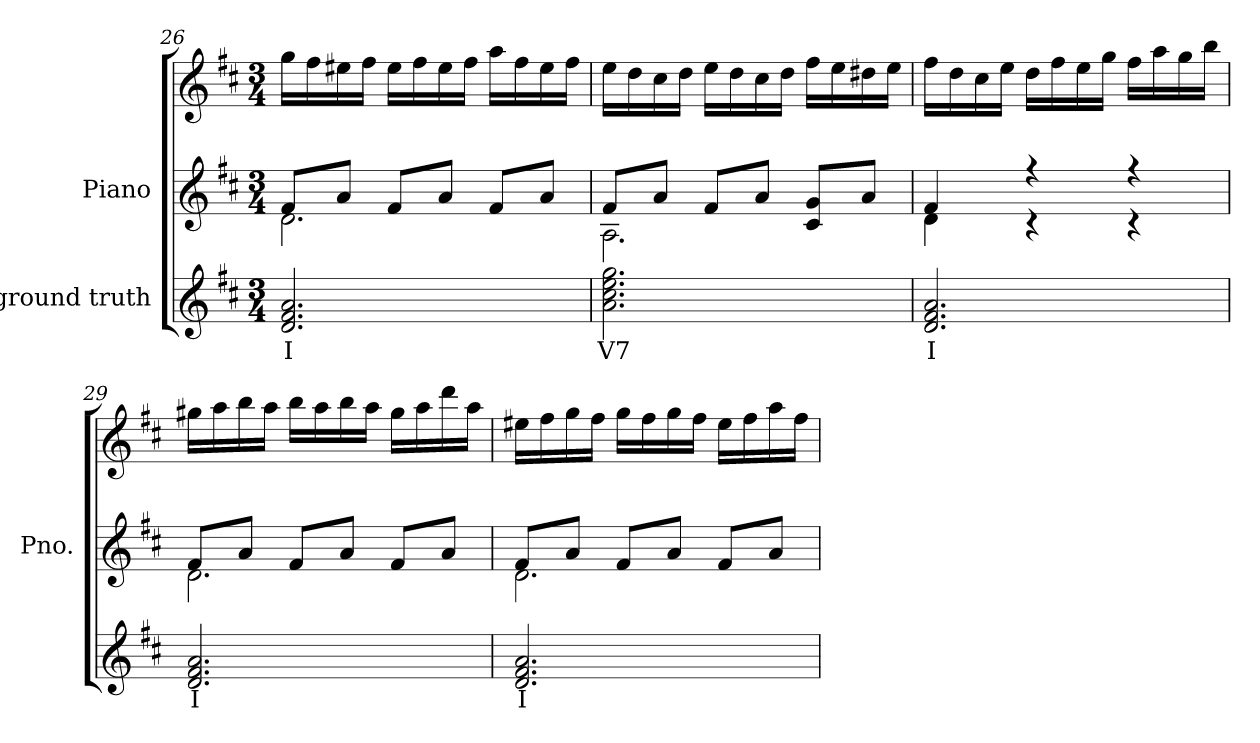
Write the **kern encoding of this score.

**kern	**text	**kern	**kern
*part2	*part2	*part1	*part1
*staff3	*staff3	*staff2	*staff1
*I"ground truth	*	*I"Piano	*
*	*	*I'Pno.	*
*	*	*clefG2	*clefG2
*k[f#c#]	*	*k[f#c#]	*k[f#c#]
*D:	*	*D:	*D:
*M3/4	*	*M3/4	*M3/4
=26	=26	=26	=26
*	*	*^	*
2.d 2.f# 2.a	I	8f#/L	2.d\	16gg\LL
.	.	.	.	16ff#\
.	.	8a/J	.	16ee#X\
.	.	.	.	16ff#\JJ
.	.	8f#/L	.	16ee#\LL
.	.	.	.	16ff#\
.	.	8a/J	.	16ee#\
.	.	.	.	16ff#\JJ
.	.	8f#/L	.	16aa\LL
.	.	.	.	16ff#\
.	.	8a/J	.	16ee#\
.	.	.	.	16ff#\JJ
=27	=27	=27	=27	=27
2.a 2.cc# 2.ee 2.gg	V7	8f#/L	2.A\	16ee\LL
.	.	.	.	16dd\
.	.	8a/J	.	16cc#\
.	.	.	.	16dd\JJ
.	.	8f#/L	.	16ee\LL
.	.	.	.	16dd\
.	.	8a/J	.	16cc#\
.	.	.	.	16dd\JJ
.	.	8c#/ 8g/L	.	16ff#\LL
.	.	.	.	16ee\
.	.	8a/J	.	16dd#X\
.	.	.	.	16ee\JJ
!!LO:PB:g=z
=28	=28	=28	=28	=28
2.d 2.f# 2.a	I	4f#/	4d\	16ff#\LL
.	.	.	.	16dd\
.	.	.	.	16cc#\
.	.	.	.	16ee\JJ
.	.	4r	4r	16dd\LL
.	.	.	.	16ff#\
.	.	.	.	16ee\
.	.	.	.	16gg\JJ
.	.	4r	4r	16ff#\LL
.	.	.	.	16aa\
.	.	.	.	16gg\
.	.	.	.	16bb\JJ
=29	=29	=29	=29	=29
2.d 2.f# 2.a	I	8f#/L	2.d\	16gg#X\LL
.	.	.	.	16aa\
.	.	8a/J	.	16bb\
.	.	.	.	16aa\JJ
.	.	8f#/L	.	16bb\LL
.	.	.	.	16aa\
.	.	8a/J	.	16bb\
.	.	.	.	16aa\JJ
.	.	8f#/L	.	16gg#\LL
.	.	.	.	16aa\
.	.	8a/J	.	16ddd\
.	.	.	.	16aa\JJ
=30	=30	=30	=30	=30
2.d 2.f# 2.a	I	8f#/L	2.d\	16ee#X\LL
.	.	.	.	16ff#\
.	.	8a/J	.	16gg\
.	.	.	.	16ff#\JJ
.	.	8f#/L	.	16gg\LL
.	.	.	.	16ff#\
.	.	8a/J	.	16gg\
.	.	.	.	16ff#\JJ
.	.	8f#/L	.	16ee#\LL
.	.	.	.	16ff#\
.	.	8a/J	.	16aa\
.	.	.	.	16ff#\JJ
*	*	*v	*v	*
=	=	=	=
*-	*-	*-	*-
